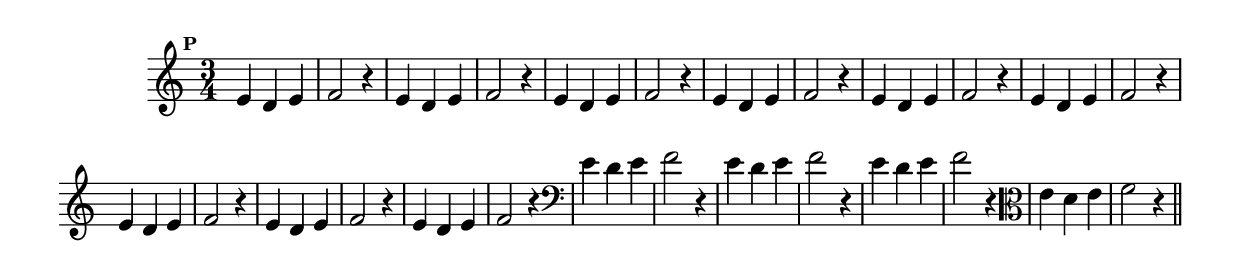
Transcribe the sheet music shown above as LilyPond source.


\version "2.14.2"

%\header { texidoc="Perguntas e Respostas"}

\relative c' {

  \override Staff.TimeSignature #'style = #'()
  \time 3/4 
  \override Score.BarNumber #'transparent = ##t
                                %\override Score.RehearsalMark #'font-family = #'roman
  \override Score.RehearsalMark #'font-size = #-2
  \override Score.BarNumber #'transparent = ##t
  \set Score.markFormatter = #format-mark-numbers

  \mark 15

                                % CLARINETE

  \tag #'cl {
    e4 d e | f2 r4 
  }

                                % FLAUTA

  \tag #'fl {
    e4 d e | f2 r4 
  }

                                % OBOÉ

  \tag #'ob {
    e4 d e | f2 r4 
  }

                                % SAX ALTO

  \tag #'saxa {
    e4 d e | f2 r4 
  }

                                % SAX TENOR

  \tag #'saxt {
    e4 d e | f2 r4 
  }

                                % SAX GENES

  \tag #'saxg {
    e4 d e | f2 r4 
  }

                                % TROMPETE

  \tag #'tpt {
    e4 d e | f2 r4 
  }

                                % TROMPA

  \tag #'tpa {
    e4 d e | f2 r4 
  }

                                % TROMPA OP

  \tag #'tpaop {
    e4 d e | f2 r4 
  }

                                % TROMBONE

  \tag #'tbn {
    \clef bass
    e4 d e | f2 r4 
  }

                                % TUBA MIB

  \tag #'tbamib {
    \clef bass
    e4 d e | f2 r4 
  }

                                % TUBA SIB

  \tag #'tbasib {
    \clef bass
    e4 d e | f2 r4 
  }

                                % VIOLA

  \tag #'vla {
    \clef alto
    e4 d e | f2 r4 
  }

                                % FINAL

  \bar "||"

}
